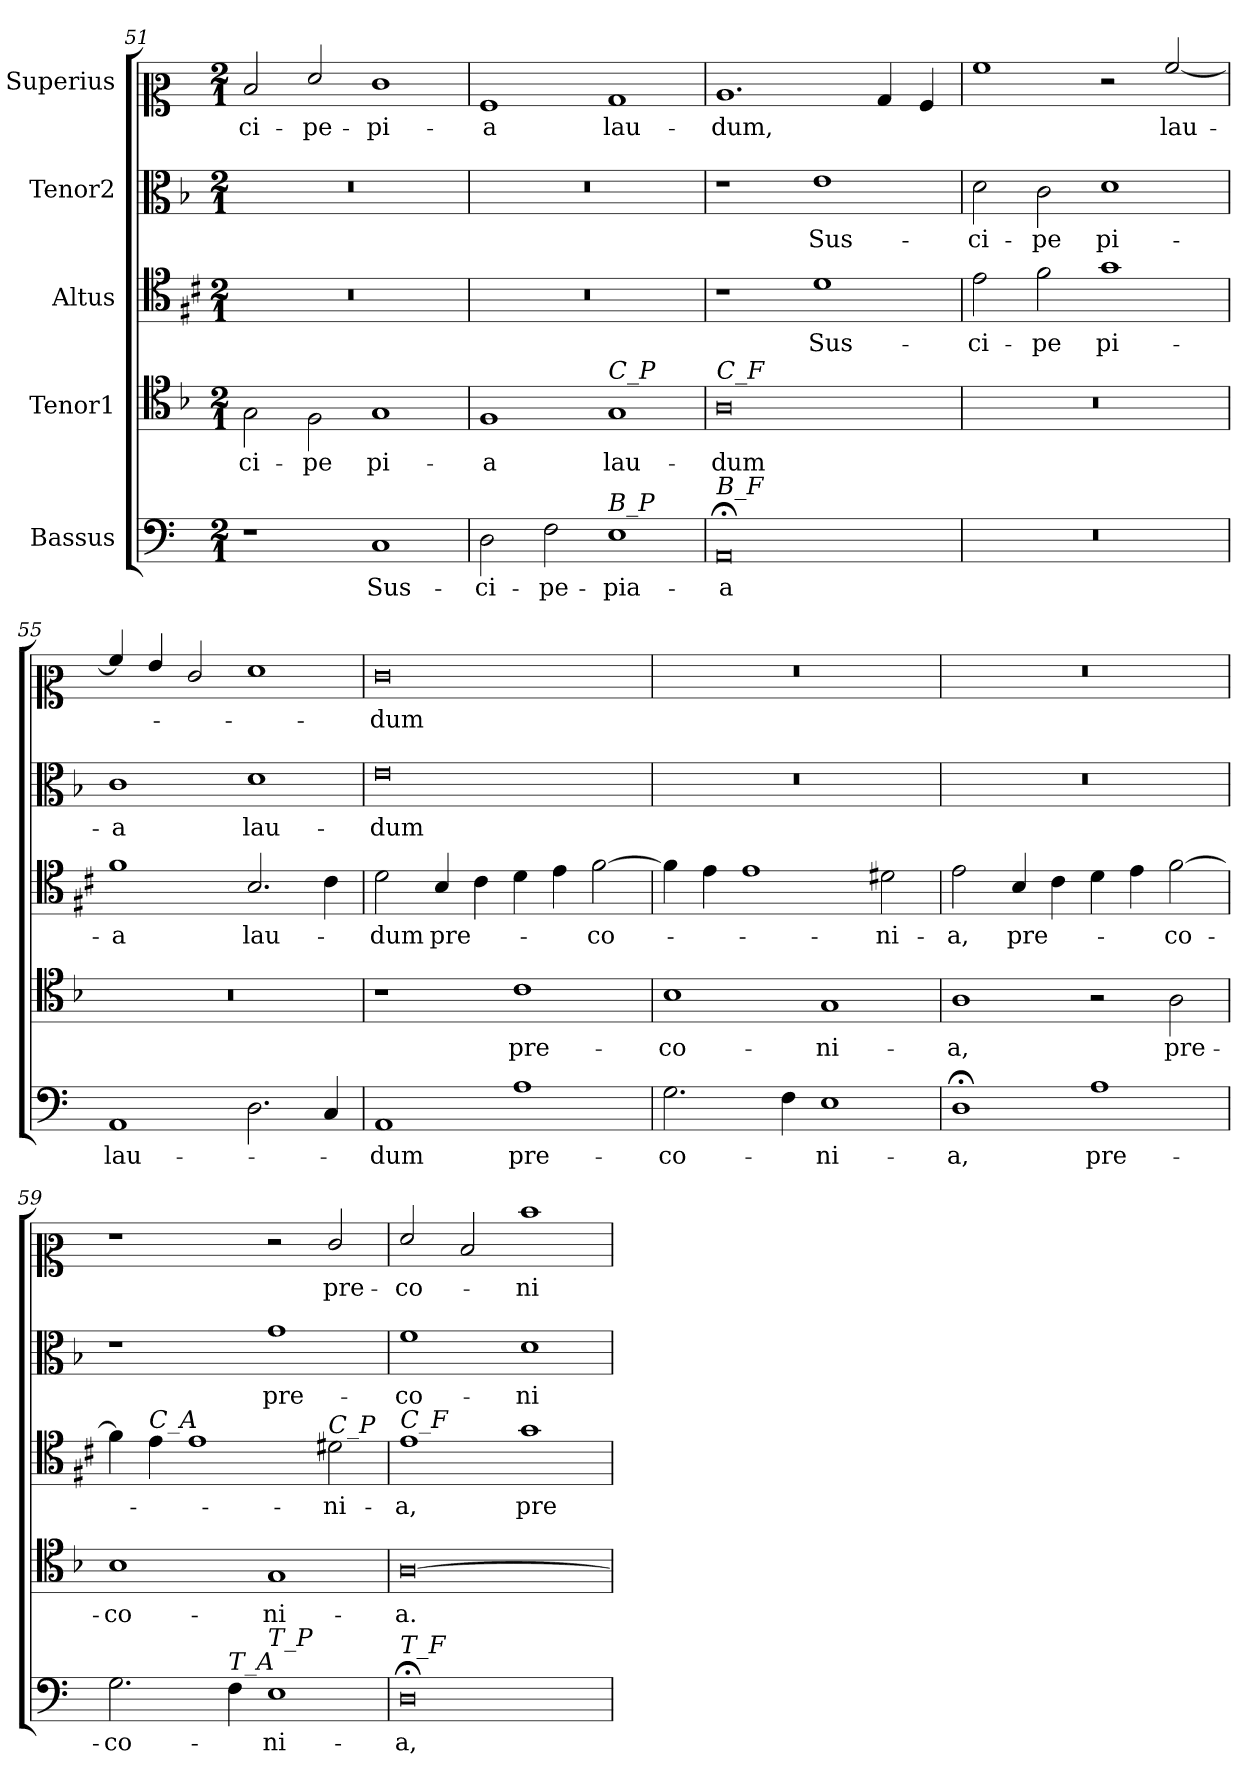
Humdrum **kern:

**kern	**text	**kern	**text	**kern	**text	**kern	**text	**kern	**text
*part5	*part5	*part4	*part4	*part3	*part3	*part2	*part2	*part1	*part1
*staff5	*staff5	*staff4	*staff4	*staff3	*staff3	*staff2	*staff2	*staff1	*staff1
*I"Bassus	*	*I"Tenor1	*	*I"Altus	*	*I"Tenor2	*	*I"Superius	*
*clefF4	*	*clefC4	*	*clefC4	*	*clefC3	*	*clefC2	*
*	*	*	*	*ITrd1c2	*	*	*	*	*
*k[]	*	*k[b-]	*	*k[]	*	*k[b-]	*	*k[]	*
*C:	*	*	*	*C:	*	*	*	*C:	*
*M2/1	*	*M2/1	*	*M2/1	*	*M2/1	*	*M2/1	*
=51	=51	=51	=51	=51	=51	=51	=51	=51	=51
!	!	!	!LO:LY:b	!	!	!	!	!	!LO:LY:b
1r	.	2G\	-ci-	0r	.	0r	.	2d/	-ci-
!	!	!	!LO:LY:b	!	!	!	!	!	!LO:LY:b
.	.	2F\	-pe	.	.	.	.	2f/	-pe-
!	!LO:LY:b	!	!LO:LY:b	!	!	!	!	!	!LO:LY:b
1C	Sus-	1G	pi-	.	.	.	.	1e	-pi-
=52	=52	=52	=52	=52	=52	=52	=52	=52	=52
!	!LO:LY:b	!	!LO:LY:b	!	!	!	!	!	!LO:LY:b
2D\	-ci-	1F	-a	0r	.	0r	.	1A	-a
!	!LO:LY:b	!	!	!	!	!	!	!	!
2F\	-pe-	.	.	.	.	.	.	.	.
!	!	!LO:TX:a:i:t=C_P	!	!	!	!	!	!	!
!LO:TX:a:i:t=B_P	!	!	!	!	!	!	!	!	!
!	!LO:LY:b	!	!LO:LY:b	!	!	!	!	!	!LO:LY:b
1E	-pia-	1G	lau-	.	.	.	.	1B	lau-
=53	=53	=53	=53	=53	=53	=53	=53	=53	=53
!	!	!LO:TX:a:i:t=C_F	!	!	!	!	!	!	!
!LO:TX:a:i:t=B_F	!	!	!	!	!	!	!	!	!
!	!LO:LY:b	!	!LO:LY:b	!	!	!	!	!	!LO:LY:b
0AA;<	-a	0A	-dum	1r	.	1r	.	1.c	-dum,
!	!	!	!	!	!LO:LY:b	!	!LO:LY:b	!	!
.	.	.	.	1c	Sus-	1e	Sus-	.	.
.	.	.	.	.	.	.	.	4B/	.
.	.	.	.	.	.	.	.	4A/	.
=54	=54	=54	=54	=54	=54	=54	=54	=54	=54
!	!	!	!	!	!LO:LY:b	!	!LO:LY:b	!	!
0r	.	0r	.	2d\	-ci-	2d\	-ci-	1a	.
!	!	!	!	!	!LO:LY:b	!	!LO:LY:b	!	!
.	.	.	.	2e\	-pe	2c\	-pe	.	.
!	!	!	!	!	!LO:LY:b	!	!LO:LY:b	!	!
.	.	.	.	1f	pi-	1d	pi-	2r	.
!	!	!	!	!	!	!	!	!	!LO:LY:b
.	.	.	.	.	.	.	.	[2a/	lau-
=55	=55	=55	=55	=55	=55	=55	=55	=55	=55
!	!LO:LY:b	!	!	!	!LO:LY:b	!	!LO:LY:b	!	!
1AA	lau-	0r	.	1e	-a	1c	-a	4a/]	.
.	.	.	.	.	.	.	.	4g/	.
.	.	.	.	.	.	.	.	2e/	.
!	!	!	!	!	!LO:LY:b	!	!LO:LY:b	!	!
2.D\	.	.	.	2.A/	lau-	1d	lau-	1f	.
4C/	.	.	.	4B\	.	.	.	.	.
!!LO:LB:g=z
=56	=56	=56	=56	=56	=56	=56	=56	=56	=56
!	!LO:LY:b	!	!	!	!LO:LY:b	!	!LO:LY:b	!	!LO:LY:b
1AA	-dum	1r	.	2c\	-dum	0e	-dum	0e	-dum
!	!	!	!	!	!LO:LY:b	!	!	!	!
.	.	.	.	4A/	pre-	.	.	.	.
.	.	.	.	4B\	.	.	.	.	.
!	!LO:LY:b	!	!LO:LY:b	!	!	!	!	!	!
1A	pre-	1c	pre-	4c\	.	.	.	.	.
.	.	.	.	4d\	.	.	.	.	.
!	!	!	!	!	!LO:LY:b	!	!	!	!
.	.	.	.	[2e\	-co-	.	.	.	.
=57	=57	=57	=57	=57	=57	=57	=57	=57	=57
!	!LO:LY:b	!	!LO:LY:b	!	!	!	!	!	!
2.G\	-co-	1B-	-co-	4e\]	.	0r	.	0r	.
.	.	.	.	4d\	.	.	.	.	.
.	.	.	.	1d	.	.	.	.	.
4F\	.	.	.	.	.	.	.	.	.
!	!LO:LY:b	!	!LO:LY:b	!	!	!	!	!	!
1E	-ni-	1G	-ni-	.	.	.	.	.	.
!	!	!	!	!	!LO:LY:b	!	!	!	!
.	.	.	.	2c#i\	-ni-	.	.	.	.
=58	=58	=58	=58	=58	=58	=58	=58	=58	=58
!	!LO:LY:b	!	!LO:LY:b	!	!LO:LY:b	!	!	!	!
1D;<	-a,	1A	-a,	2d\	-a,	0r	.	0r	.
!	!	!	!	!	!LO:LY:b	!	!	!	!
.	.	.	.	4A/	pre-	.	.	.	.
.	.	.	.	4B\	.	.	.	.	.
!	!LO:LY:b	!	!	!	!	!	!	!	!
1A	pre-	2r	.	4c\	.	.	.	.	.
.	.	.	.	4d\	.	.	.	.	.
!	!	!	!LO:LY:b	!	!LO:LY:b	!	!	!	!
.	.	2A\	pre-	[2e\	-co-	.	.	.	.
=59	=59	=59	=59	=59	=59	=59	=59	=59	=59
!	!LO:LY:b	!	!LO:LY:b	!	!	!	!	!	!
2.G\	-co-	1B-	-co-	4e\]	.	1r	.	1r	.
!	!	!	!	!LO:TX:a:i:t=C_A	!	!	!	!	!
.	.	.	.	4d\	.	.	.	.	.
.	.	.	.	1d	.	.	.	.	.
!LO:TX:a:i:t=T_A	!	!	!	!	!	!	!	!	!
4F\	.	.	.	.	.	.	.	.	.
!LO:TX:a:i:t=T_P	!	!	!	!	!	!	!	!	!
!	!LO:LY:b	!	!LO:LY:b	!	!	!	!LO:LY:b	!	!
1E	-ni-	1G	-ni-	.	.	1g	pre-	2r	.
!	!	!	!	!LO:TX:a:i:t=C_P	!	!	!	!	!
!	!	!	!	!	!LO:LY:b	!	!	!	!LO:LY:b
.	.	.	.	2c#i\	-ni-	.	.	2e/	pre-
=60	=60	=60	=60	=60	=60	=60	=60	=60	=60
!	!	!	!	!LO:TX:a:i:t=C_F	!	!	!	!	!
!LO:TX:a:i:t=T_F	!	!	!	!	!	!	!	!	!
!	!LO:LY:b	!	!LO:LY:b	!	!LO:LY:b	!	!LO:LY:b	!	!LO:LY:b
0D;<	-a,	[0A	-a.	1d	-a,	1f	-co-	2f/	-co-
.	.	.	.	.	.	.	.	2d/	.
!	!	!	!	!	!LO:LY:b	!	!LO:LY:b	!	!LO:LY:b
.	.	.	.	1f	pre-	1d	-ni-	1dd	-ni-
=	=	=	=	=	=	=	=	=	=
*-	*-	*-	*-	*-	*-	*-	*-	*-	*-
